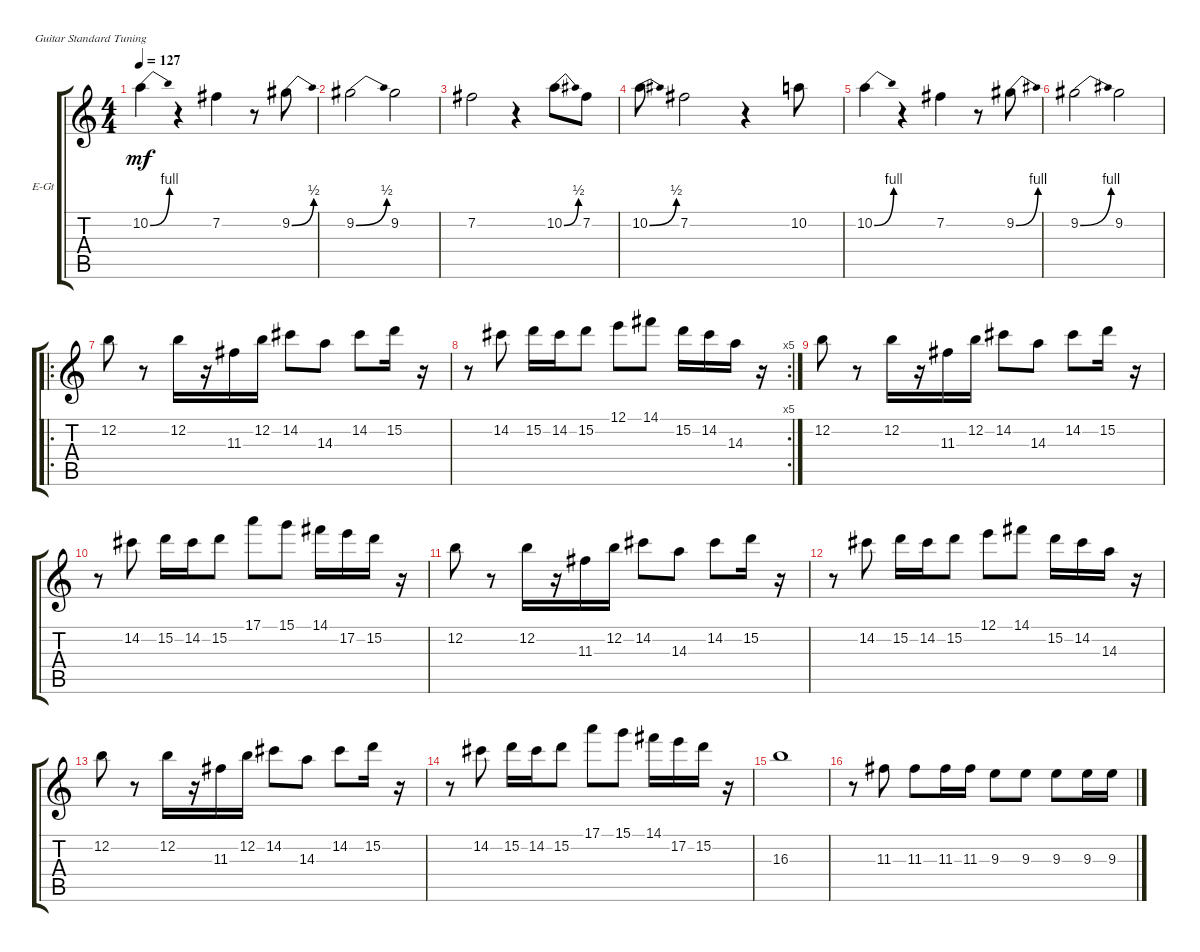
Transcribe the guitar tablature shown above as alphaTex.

\defaultSystemsLayout 4
\bracketExtendMode groupsimilarinstruments
\firstSystemTrackNameOrientation horizontal
\otherSystemsTrackNameOrientation horizontal
\track ("Jazz Guitar" "E-Gt") {instrument electricguitarjazz}
\staff {score tabs}
\tuning (E4 B3 G3 D3 A2 E2)
\ts (4 4)
\tempo 127
\clef g2
\ks c
10.2{be (bend 0 0 30 4)}.4{dy mf} r.4 7.2.4 r.8 9.2{be (bend 0 0 14.399999999999999 2)}.8 |
9.2{be (bend 0 0 15 2)}.2 9.2.2 |
7.2.2 r.4 10.2{be (bend 0 0 12.6 2)}.8 7.2.8 |
10.2{be (bend 0 0 15 2)}.8 7.2.2 r.4 10.2.8 |
10.2{be (bend 0 0 15 4)}.4 r.4 7.2.4 r.8 9.2{be (bend 0 0 15 4)}.8 |
9.2{be (bend 0 0 15 4)}.2 9.2.2 |
\ro
12.2.8 r.8 12.2.16 r.16 11.3.16 12.2.16 14.2.8 14.3.8 14.2.8 15.2.16 r.16 |
\rc 5
r.8 14.2.8 15.2.16 14.2.16 15.2.8 12.1.8 14.1.8 15.2.16 14.2.16 14.3.16 r.16 |
12.2.8 r.8 12.2.16 r.16 11.3.16 12.2.16 14.2.8 14.3.8 14.2.8 15.2.16 r.16 |
r.8 14.2.8 15.2.16 14.2.16 15.2.8 17.1.8 15.1.8 14.1.16 17.2.16 15.2.16 r.16 |
12.2.8 r.8 12.2.16 r.16 11.3.16 12.2.16 14.2.8 14.3.8 14.2.8 15.2.16 r.16 |
r.8 14.2.8 15.2.16 14.2.16 15.2.8 12.1.8 14.1.8 15.2.16 14.2.16 14.3.16 r.16 |
12.2.8 r.8 12.2.16 r.16 11.3.16 12.2.16 14.2.8 14.3.8 14.2.8 15.2.16 r.16 |
r.8 14.2.8 15.2.16 14.2.16 15.2.8 17.1.8 15.1.8 14.1.16 17.2.16 15.2.16 r.16 |
16.3.1 |
r.8 11.3.8 11.3.8 11.3.16 11.3.16 9.3.8 9.3.8 9.3.8 9.3.16 9.3.16
